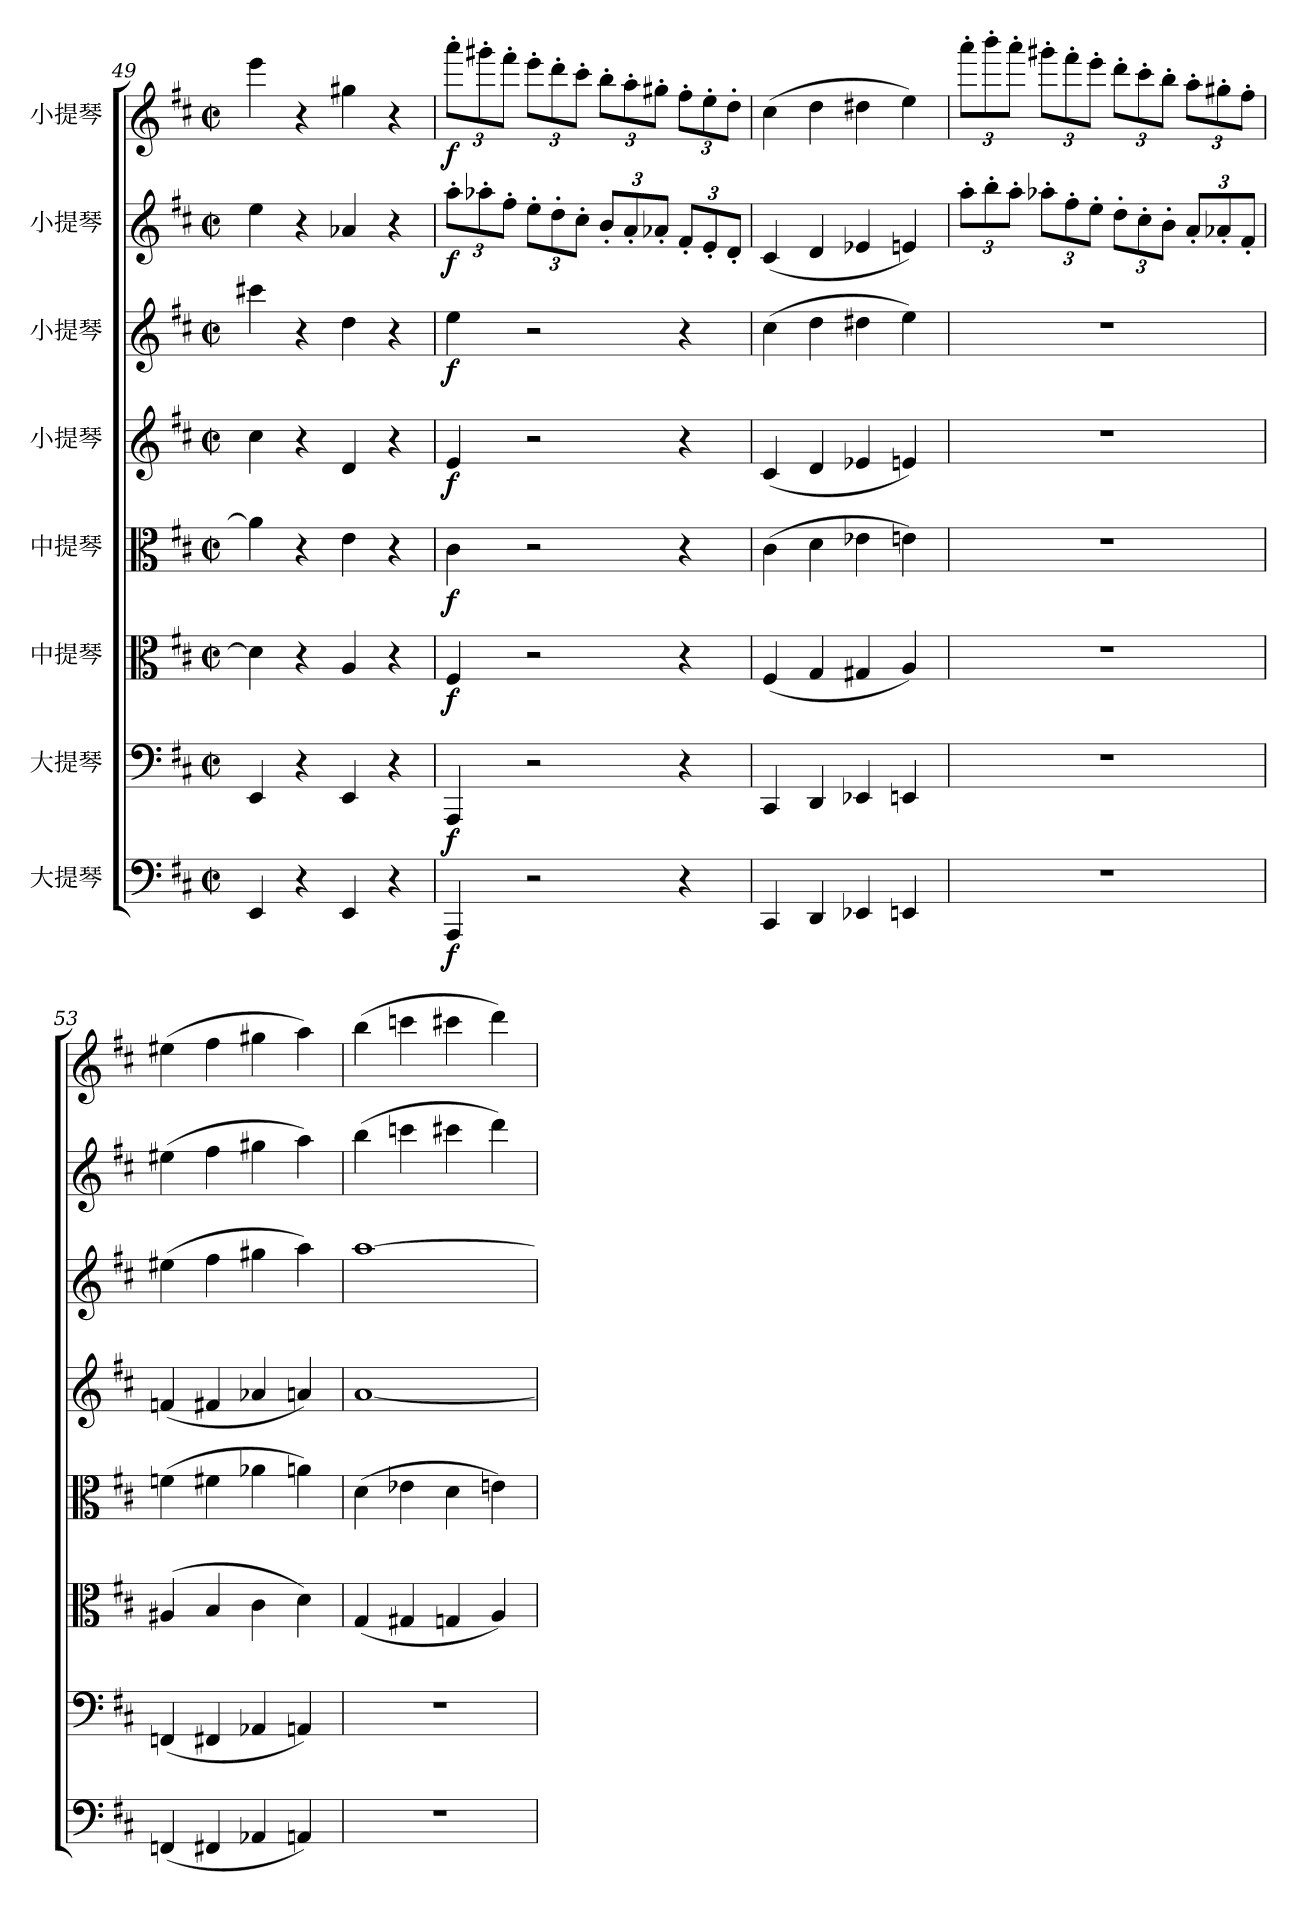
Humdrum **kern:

**kern	**dynam	**kern	**dynam	**kern	**dynam	**kern	**dynam	**kern	**dynam	**kern	**dynam	**kern	**dynam	**kern	**dynam
*part8	*part8	*part7	*part7	*part6	*part6	*part5	*part5	*part4	*part4	*part3	*part3	*part2	*part2	*part1	*part1
*staff8	*staff8	*staff7	*staff7	*staff6	*staff6	*staff5	*staff5	*staff4	*staff4	*staff3	*staff3	*staff2	*staff2	*staff1	*staff1
*I"大提琴	*	*I"大提琴	*	*I"中提琴	*	*I"中提琴	*	*I"小提琴	*	*I"小提琴	*	*I"小提琴	*	*I"小提琴	*
*clefF4	*	*clefF4	*	*clefC3	*	*clefC3	*	*clefG2	*	*clefG2	*	*clefG2	*	*clefG2	*
*k[f#c#]	*	*k[f#c#]	*	*k[f#c#]	*	*k[f#c#]	*	*k[f#c#]	*	*k[f#c#]	*	*k[f#c#]	*	*k[f#c#]	*
*M2/2	*	*M2/2	*	*M2/2	*	*M2/2	*	*M2/2	*	*M2/2	*	*M2/2	*	*M2/2	*
*met(c|)	*	*met(c|)	*	*met(c|)	*	*met(c|)	*	*met(c|)	*	*met(c|)	*	*met(c|)	*	*met(c|)	*
=49	=49	=49	=49	=49	=49	=49	=49	=49	=49	=49	=49	=49	=49	=49	=49
4EE/	.	4EE/	.	4d\]	.	4a\]	.	4cc#\	.	4ccc#X\	.	4ee\	.	4eee\	.
4r	.	4r	.	4r	.	4r	.	4r	.	4r	.	4r	.	4r	.
4EE/	.	4EE/	.	4A/	.	4e\	.	4d/	.	4dd\	.	4a-X/	.	4gg#X\	.
4r	.	4r	.	4r	.	4r	.	4r	.	4r	.	4r	.	4r	.
=50	=50	=50	=50	=50	=50	=50	=50	=50	=50	=50	=50	=50	=50	=50	=50
*	*	*	*	*	*	*	*	*	*	*	*	*Xbrackettup	*	*Xbrackettup	*
!	!LO:DY:b	!	!LO:DY:b	!	!LO:DY:b	!	!LO:DY:b	!	!LO:DY:b	!	!LO:DY:b	!	!LO:DY:b	!	!LO:DY:b
4AAA/	f	4AAA/	f	4F#/	f	4c#\	f	4e/	f	4ee\	f	12aa'\L	f	12aaa'\L	f
.	.	.	.	.	.	.	.	.	.	.	.	12aa-X'\	.	12ggg#X'\	.
.	.	.	.	.	.	.	.	.	.	.	.	12ff#'\J	.	12fff#'\J	.
2r	.	2r	.	2r	.	2r	.	2r	.	2r	.	12ee'\L	.	12eee'\L	.
.	.	.	.	.	.	.	.	.	.	.	.	12dd'\	.	12ddd'\	.
.	.	.	.	.	.	.	.	.	.	.	.	12cc#'\J	.	12ccc#'\J	.
.	.	.	.	.	.	.	.	.	.	.	.	12b'/L	.	12bb'\L	.
.	.	.	.	.	.	.	.	.	.	.	.	12a'/	.	12aa'\	.
.	.	.	.	.	.	.	.	.	.	.	.	12a-X'/J	.	12gg#X'\J	.
4r	.	4r	.	4r	.	4r	.	4r	.	4r	.	12f#'/L	.	12ff#'\L	.
.	.	.	.	.	.	.	.	.	.	.	.	12e'/	.	12ee'\	.
.	.	.	.	.	.	.	.	.	.	.	.	12d'/J	.	12dd'\J	.
=51	=51	=51	=51	=51	=51	=51	=51	=51	=51	=51	=51	=51	=51	=51	=51
4CC#/	.	4CC#/	.	(<4F#/	.	(>4c#\	.	(<4c#/	.	(>4cc#\	.	(<4c#/	.	(>4cc#\	.
4DD/	.	4DD/	.	4G/	.	4d\	.	4d/	.	4dd\	.	4d/	.	4dd\	.
4EE-X/	.	4EE-X/	.	4G#X/	.	4e-X\	.	4e-X/	.	4dd#X\	.	4e-X/	.	4dd#X\	.
4EEn/	.	4EEn/	.	4A/)	.	4en\)	.	4en/)	.	4ee\)	.	4en/)	.	4ee\)	.
=52	=52	=52	=52	=52	=52	=52	=52	=52	=52	=52	=52	=52	=52	=52	=52
1r	.	1r	.	1r	.	1r	.	1r	.	1r	.	12aa'\L	.	12aaa'\L	.
.	.	.	.	.	.	.	.	.	.	.	.	12bb'\	.	12bbb'\	.
.	.	.	.	.	.	.	.	.	.	.	.	12aa'\J	.	12aaa'\J	.
.	.	.	.	.	.	.	.	.	.	.	.	12aa-X'\L	.	12ggg#X'\L	.
.	.	.	.	.	.	.	.	.	.	.	.	12ff#'\	.	12fff#'\	.
.	.	.	.	.	.	.	.	.	.	.	.	12ee'\J	.	12eee'\J	.
.	.	.	.	.	.	.	.	.	.	.	.	12dd'\L	.	12ddd'\L	.
.	.	.	.	.	.	.	.	.	.	.	.	12cc#'\	.	12ccc#'\	.
.	.	.	.	.	.	.	.	.	.	.	.	12b'\J	.	12bb'\J	.
.	.	.	.	.	.	.	.	.	.	.	.	12a'/L	.	12aa'\L	.
.	.	.	.	.	.	.	.	.	.	.	.	12a-X'/	.	12gg#X'\	.
.	.	.	.	.	.	.	.	.	.	.	.	12f#'/J	.	12ff#'\J	.
!!LO:PB:g=z
=53	=53	=53	=53	=53	=53	=53	=53	=53	=53	=53	=53	=53	=53	=53	=53
(<4FFn/	.	(<4FFn/	.	(>4A#X/	.	(>4fn\	.	(<4fn/	.	(>4ee#X\	.	(>4ee#X\	.	(>4ee#X\	.
4FF#X/	.	4FF#X/	.	4B/	.	4f#X\	.	4f#X/	.	4ff#\	.	4ff#\	.	4ff#\	.
4AA-X/	.	4AA-X/	.	4c#\	.	4a-X\	.	4a-X/	.	4gg#X\	.	4gg#X\	.	4gg#X\	.
4AAn/)	.	4AAn/)	.	4d\)	.	4an\)	.	4an/)	.	4aa\)	.	4aa\)	.	4aa\)	.
=54	=54	=54	=54	=54	=54	=54	=54	=54	=54	=54	=54	=54	=54	=54	=54
1r	.	1r	.	(<4G/	.	(>4d\	.	[1a	.	[1aa	.	(>4bb\	.	(>4bb\	.
.	.	.	.	4G#X/	.	4e-X\	.	.	.	.	.	4cccn\	.	4cccn\	.
.	.	.	.	4Gn/	.	4d\	.	.	.	.	.	4ccc#X\	.	4ccc#X\	.
.	.	.	.	4A/)	.	4en\)	.	.	.	.	.	4ddd\)	.	4ddd\)	.
=	=	=	=	=	=	=	=	=	=	=	=	=	=	=	=
*-	*-	*-	*-	*-	*-	*-	*-	*-	*-	*-	*-	*-	*-	*-	*-
